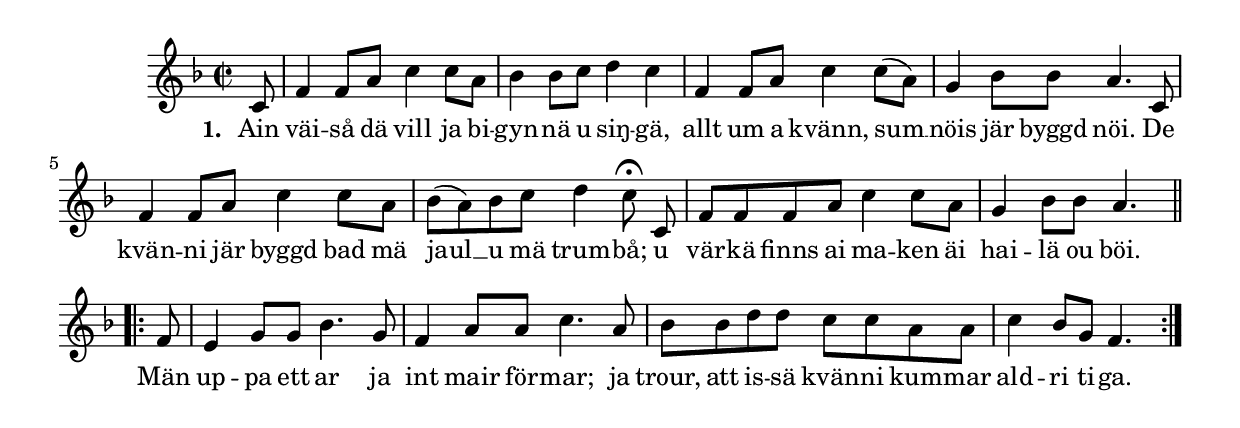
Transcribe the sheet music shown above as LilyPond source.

{
\time 2/2
\key f \major
\partial 8

 c'8  | 
 f'4 f'8 a' c''4 c''8 a'  | 
 bes'4 bes'8 c'' d''4 c''  | 
 f' f'8 a' c''4 c''8-( a'-)  | 
 g'4 bes'8 bes' a'4. c'8  | 
 f'4 f'8 a' c''4 c''8 a'  | 
 bes'-( a'-) bes' c'' d''4 c''8-\fermata\noBeam c'  | 
 f' f' f' a' c''4 c''8 a'  | 
 g'4 bes'8 bes' a'4. 
\repeat volta 2 { 
 f'8  | 
 e'4 g'8 g' bes'4. g'8  | 
 f'4 a'8 a' c''4. a'8  | 
 bes' bes' d'' d'' c'' c'' a' a'  | 
 c''4 bes'8 g' f'4.
 } %( endrepeat )% 
 }
 \addlyrics {
     \set stanza = #"1. "
     Ain väi -- så dä vill ja bi -- gyn -- nä u siŋ -- gä,
     allt um a kvänn, sum __ nöis jär byggd nöi. De kvän -- ni jär byggd bad mä
     jaul __ u mä trum -- bå; u vär -- kä finns ai ma -- ken äi
     hai -- lä ou böi. Män up -- pa ett ar ja int mair för -- mar; ja
     trour, att is -- sä kvän -- ni kum -- mar ald -- ri ti -- ga.
}
